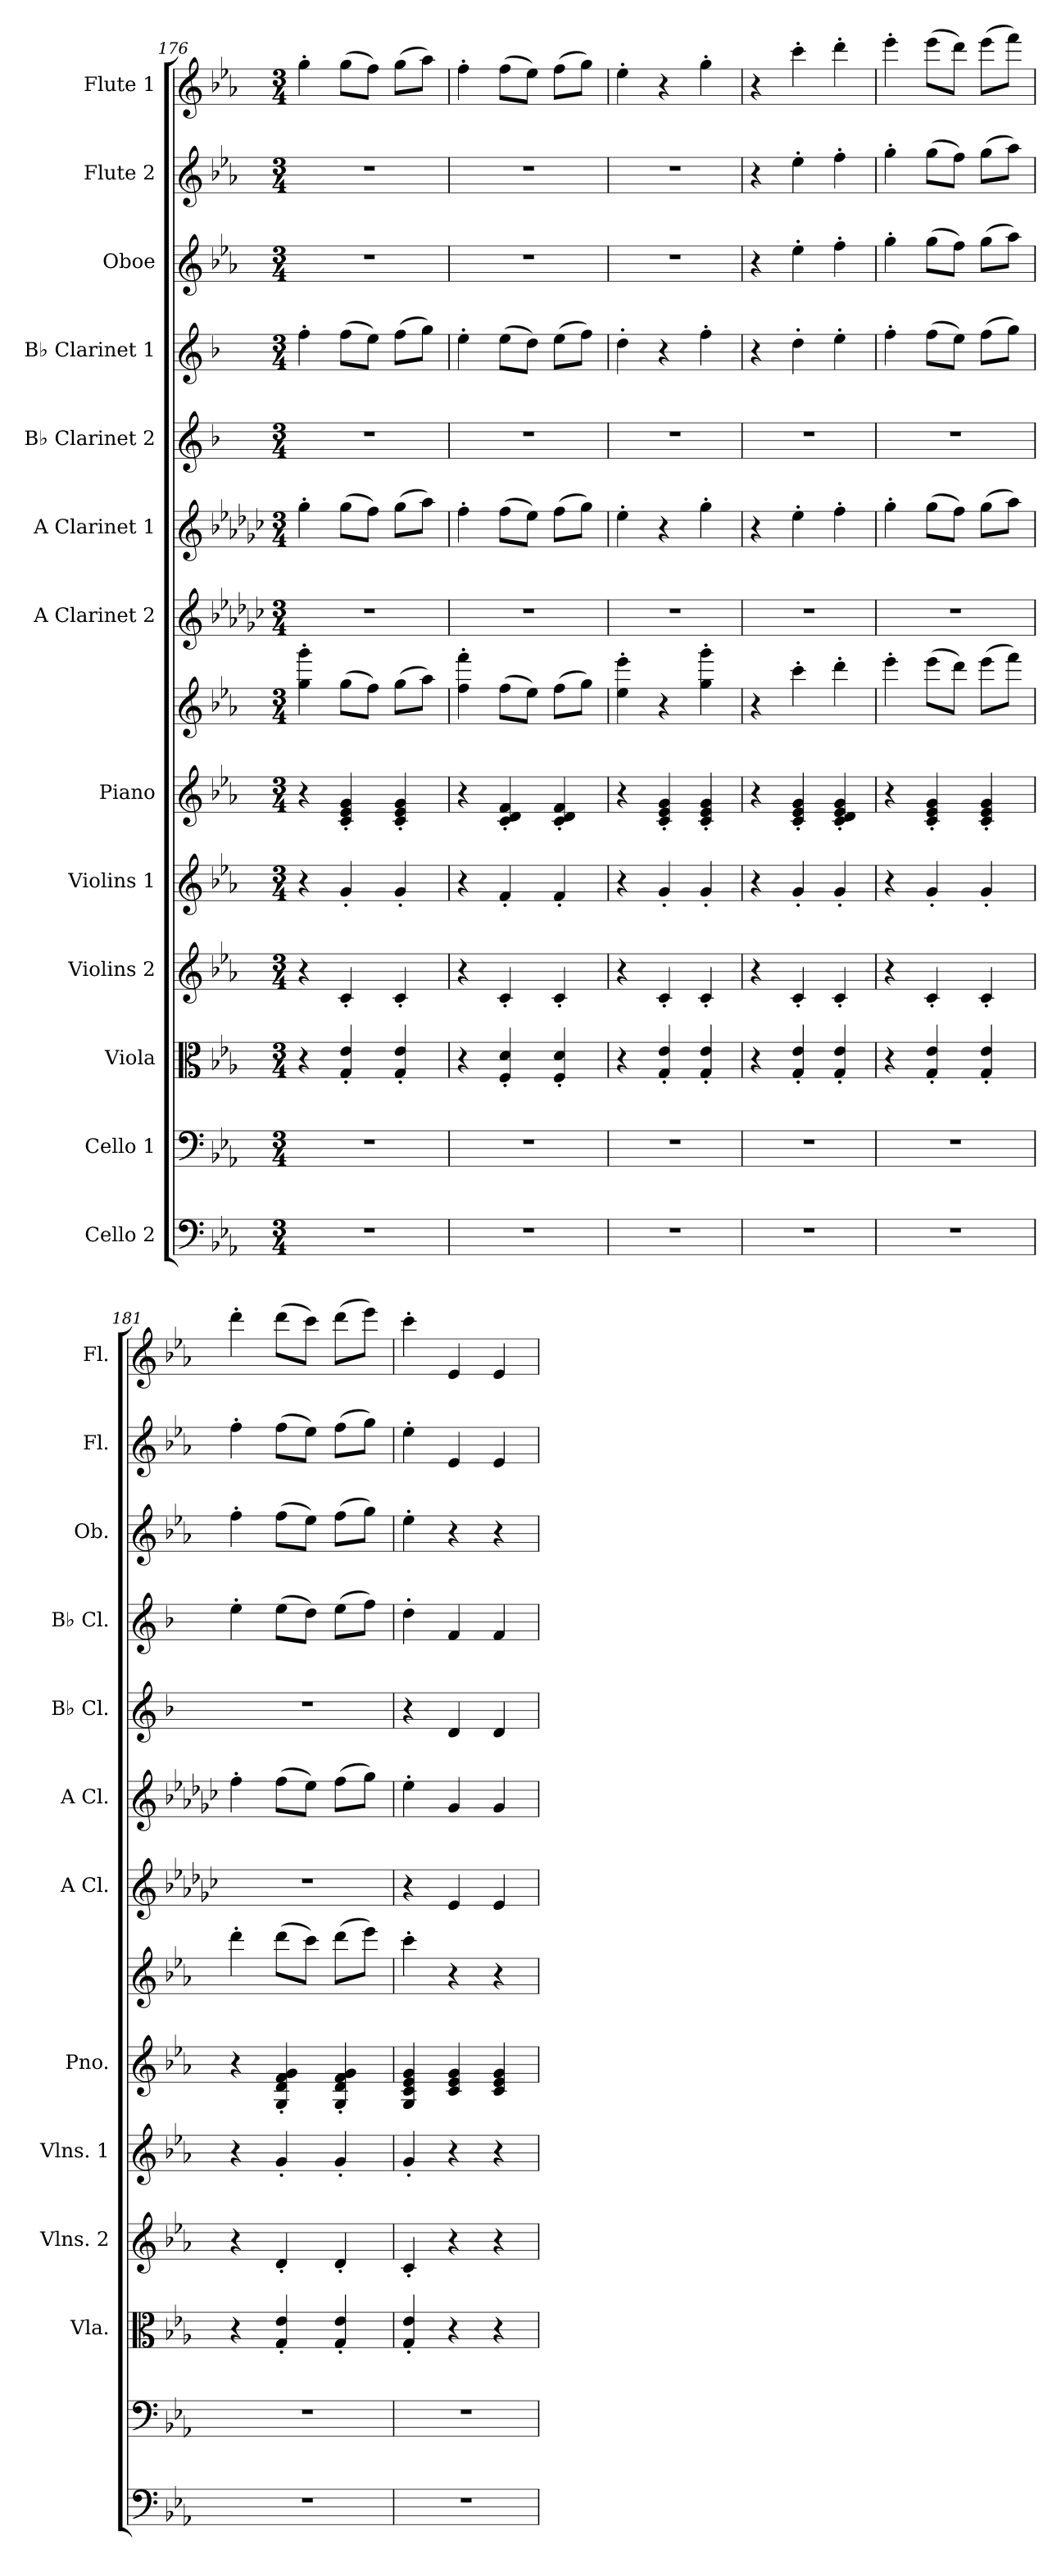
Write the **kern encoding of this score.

**kern	**kern	**kern	**kern	**kern	**kern	**kern	**kern	**kern	**kern	**kern	**kern	**kern	**kern
*part13	*part12	*part11	*part10	*part9	*part8	*part8	*part7	*part6	*part5	*part4	*part3	*part2	*part1
*staff14	*staff13	*staff12	*staff11	*staff10	*staff9	*staff8	*staff7	*staff6	*staff5	*staff4	*staff3	*staff2	*staff1
*I"Cello 2	*I"Cello 1	*I"Viola	*I"Violins 2	*I"Violins 1	*I"Piano	*	*I"A Clarinet 2	*I"A Clarinet 1	*I"B♭ Clarinet 2	*I"B♭ Clarinet 1	*I"Oboe	*I"Flute 2	*I"Flute 1
*	*	*I'Vla.	*I'Vlns. 2	*I'Vlns. 1	*I'Pno.	*	*I'A Cl.	*I'A Cl.	*I'B♭ Cl.	*I'B♭ Cl.	*I'Ob.	*I'Fl.	*I'Fl.
*clefF4	*clefF4	*clefC3	*clefG2	*clefG2	*clefG2	*clefG2	*clefG2	*clefG2	*clefG2	*clefG2	*clefG2	*clefG2	*clefG2
*	*	*	*	*	*	*	*ITrd2c3	*ITrd2c3	*ITrd1c2	*ITrd1c2	*	*	*
*k[b-e-a-]	*k[b-e-a-]	*k[b-e-a-]	*k[b-e-a-]	*k[b-e-a-]	*k[b-e-a-]	*k[b-e-a-]	*k[b-e-a-]	*k[b-e-a-]	*k[b-e-a-]	*k[b-e-a-]	*k[b-e-a-]	*k[b-e-a-]	*k[b-e-a-]
*E-:	*E-:	*E-:	*E-:	*E-:	*E-:	*E-:	*E-:	*E-:	*E-:	*E-:	*E-:	*E-:	*E-:
*M3/4	*M3/4	*M3/4	*M3/4	*M3/4	*M3/4	*M3/4	*M3/4	*M3/4	*M3/4	*M3/4	*M3/4	*M3/4	*M3/4
=176	=176	=176	=176	=176	=176	=176	=176	=176	=176	=176	=176	=176	=176
2.r	2.r	4r	4r	4r	4r	4gg\' 4ggg\'	2.r	4ee-'\	2.r	4ee-'\	2.r	2.r	4gg'\
.	.	4G/' 4e-/'	4c'/	4g'/	4c/' 4e-/' 4g/'	(8gg\L	.	(8ee-\L	.	(8ee-\L	.	.	(8gg\L
.	.	.	.	.	.	8ff\J)	.	8dd\J)	.	8dd\J)	.	.	8ff\J)
.	.	4G/' 4e-/'	4c'/	4g'/	4c/' 4e-/' 4g/'	(8gg\L	.	(8ee-\L	.	(8ee-\L	.	.	(8gg\L
.	.	.	.	.	.	8aa-\J)	.	8ff\J)	.	8ff\J)	.	.	8aa-\J)
=177	=177	=177	=177	=177	=177	=177	=177	=177	=177	=177	=177	=177	=177
2.r	2.r	4r	4r	4r	4r	4ff\' 4fff\'	2.r	4dd'\	2.r	4dd'\	2.r	2.r	4ff'\
.	.	4F/' 4d/'	4c'/	4f'/	4c/' 4d/' 4f/'	(8ff\L	.	(8dd\L	.	(8dd\L	.	.	(8ff\L
.	.	.	.	.	.	8ee-\J)	.	8cc\J)	.	8cc\J)	.	.	8ee-\J)
.	.	4F/' 4d/'	4c'/	4f'/	4c/' 4d/' 4f/'	(8ff\L	.	(8dd\L	.	(8dd\L	.	.	(8ff\L
.	.	.	.	.	.	8gg\J)	.	8ee-\J)	.	8ee-\J)	.	.	8gg\J)
=178	=178	=178	=178	=178	=178	=178	=178	=178	=178	=178	=178	=178	=178
2.r	2.r	4r	4r	4r	4r	4ee-\' 4eee-\'	2.r	4cc'\	2.r	4cc'\	2.r	2.r	4ee-'\
.	.	4G/' 4e-/'	4c'/	4g'/	4c/' 4e-/' 4g/'	4r	.	4r	.	4r	.	.	4r
.	.	4G/' 4e-/'	4c'/	4g'/	4c/' 4e-/' 4g/'	4gg\' 4ggg\'	.	4ee-'\	.	4ee-'\	.	.	4gg'\
=179	=179	=179	=179	=179	=179	=179	=179	=179	=179	=179	=179	=179	=179
2.r	2.r	4r	4r	4r	4r	4r	2.r	4r	2.r	4r	4r	4r	4r
.	.	4G/' 4e-/'	4c'/	4g'/	4c/' 4e-/' 4g/'	4ccc'\	.	4cc'\	.	4cc'\	4ee-'\	4ee-'\	4ccc'\
.	.	4G/' 4e-/'	4c'/	4g'/	4c/' 4d/' 4e-/' 4g/'	4ddd'\	.	4dd'\	.	4dd'\	4ff'\	4ff'\	4ddd'\
=180	=180	=180	=180	=180	=180	=180	=180	=180	=180	=180	=180	=180	=180
2.r	2.r	4r	4r	4r	4r	4eee-'\	2.r	4ee-'\	2.r	4ee-'\	4gg'\	4gg'\	4eee-'\
.	.	4G/' 4e-/'	4c'/	4g'/	4c/' 4e-/' 4g/'	(8eee-\L	.	(8ee-\L	.	(8ee-\L	(8gg\L	(8gg\L	(8eee-\L
.	.	.	.	.	.	8ddd\J)	.	8dd\J)	.	8dd\J)	8ff\J)	8ff\J)	8ddd\J)
.	.	4G/' 4e-/'	4c'/	4g'/	4c/' 4e-/' 4g/'	(8eee-\L	.	(8ee-\L	.	(8ee-\L	(8gg\L	(8gg\L	(8eee-\L
.	.	.	.	.	.	8fff\J)	.	8ff\J)	.	8ff\J)	8aa-\J)	8aa-\J)	8fff\J)
=181	=181	=181	=181	=181	=181	=181	=181	=181	=181	=181	=181	=181	=181
2.r	2.r	4r	4r	4r	4r	4ddd'\	2.r	4dd'\	2.r	4dd'\	4ff'\	4ff'\	4ddd'\
.	.	4G/' 4e-/'	4d'/	4g'/	4G/' 4d/' 4f/' 4g/'	(8ddd\L	.	(8dd\L	.	(8dd\L	(8ff\L	(8ff\L	(8ddd\L
.	.	.	.	.	.	8ccc\J)	.	8cc\J)	.	8cc\J)	8ee-\J)	8ee-\J)	8ccc\J)
.	.	4G/' 4e-/'	4d'/	4g'/	4G/' 4d/' 4f/' 4g/'	(8ddd\L	.	(8dd\L	.	(8dd\L	(8ff\L	(8ff\L	(8ddd\L
.	.	.	.	.	.	8eee-\J)	.	8ee-\J)	.	8ee-\J)	8gg\J)	8gg\J)	8eee-\J)
!!LO:PB:g=z
=182	=182	=182	=182	=182	=182	=182	=182	=182	=182	=182	=182	=182	=182
2.r	2.r	4G/' 4e-/'	4c'/	4g'/	4G/ 4c/ 4e-/ 4g/	4ccc'\	4r	4cc'\	4r	4cc'\	4ee-'\	4ee-'\	4ccc'\
.	.	4r	4r	4r	4c/ 4e-/ 4g/	4r	4c/	4e-/	4c/	4e-/	4r	4e-/	4e-/
.	.	4r	4r	4r	4c/ 4e-/ 4g/	4r	4c/	4e-/	4c/	4e-/	4r	4e-/	4e-/
=	=	=	=	=	=	=	=	=	=	=	=	=	=
*-	*-	*-	*-	*-	*-	*-	*-	*-	*-	*-	*-	*-	*-
